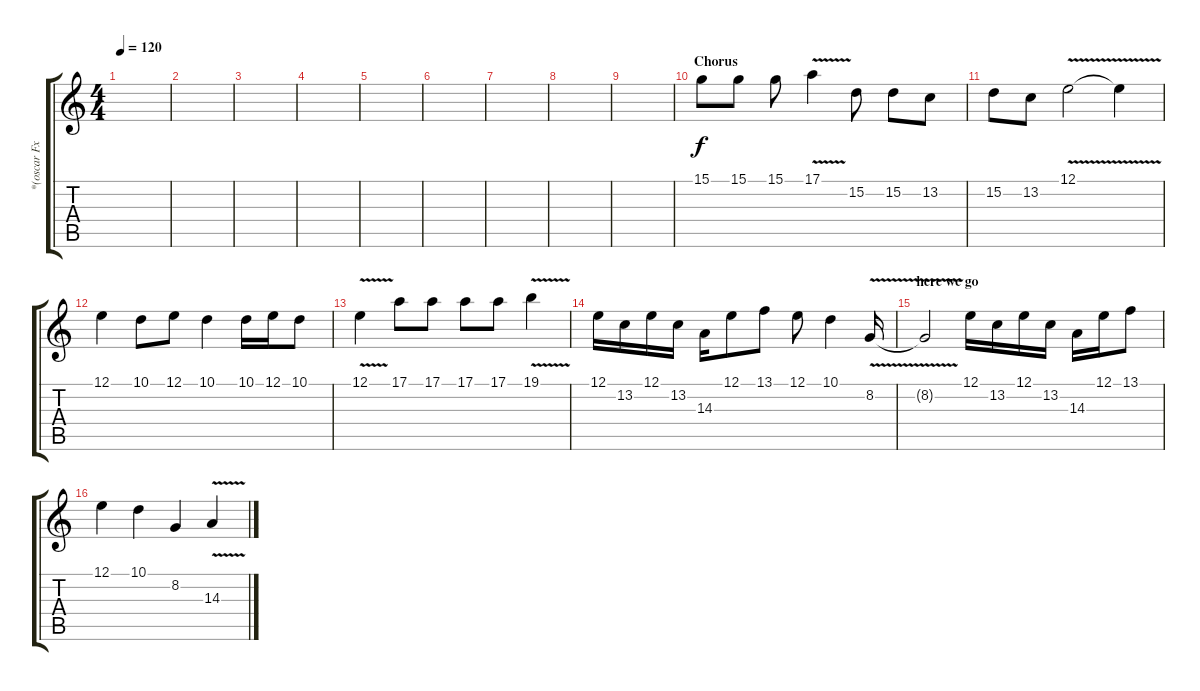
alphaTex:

\track ("*(oscar Fx)" "*(oscar Fx") {instrument rockorgan}
\staff {score tabs}
\tuning (E4 B3 G3 D3 A2 E2) {hide}
\ts (4 4)
\tempo 120
\clef g2
\ks c
|
|
|
|
|
|
|
|
|
\section ("" "Chorus")
15.1.8 15.1.8 15.1.8 17.1{v}.4 15.2.8 15.2.8 13.2.8 |
15.2.8 13.2.8 12.1{v}.2 12.1{t}.4 |
12.1.4 10.1.8 12.1.8 10.1.4 10.1.16 12.1.16 10.1.8 |
12.1{v}.4 17.1.8 17.1.8 17.1.8 17.1.8 19.1{v}.4 |
12.1.16 13.2.16 12.1.16 13.2.16 14.3.16 12.1.8 13.1.8 12.1.8 10.1.4 8.2{v}.16 |
\section ("" "here we go")
8.2{t}.2 12.1.16 13.2.16 12.1.16 13.2.16 14.3.16 12.1.16 13.1.8 |
12.1.4 10.1.4 8.2.4 14.3{v}.4
